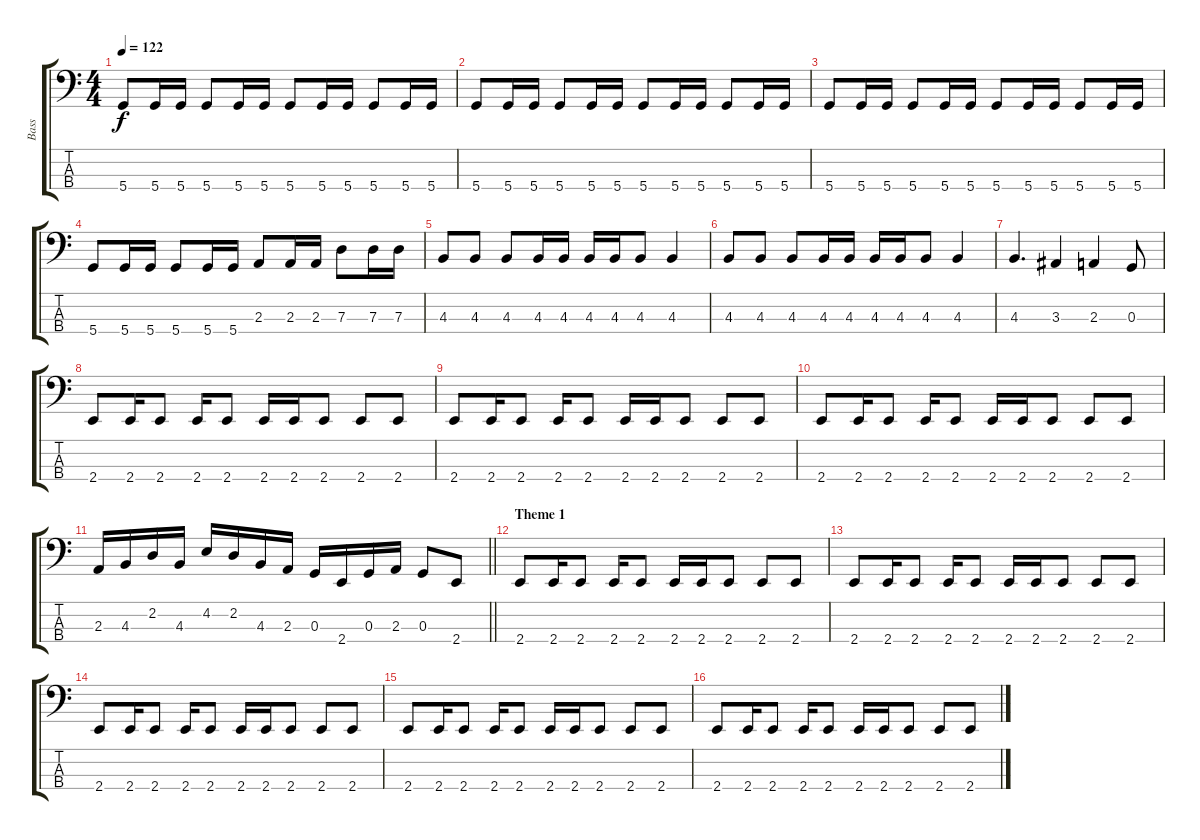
\track ("Bass" "Bass") {instrument electricbassfinger}
\staff {score tabs}
\tuning (F2 C2 G1 D1) {hide}
\ts (4 4)
\tempo 122
\clef f4
\ks c
5.4.8{dy f} 5.4.16 5.4.16 5.4.8 5.4.16 5.4.16 5.4.8 5.4.16 5.4.16 5.4.8 5.4.16 5.4.16 |
5.4.8 5.4.16 5.4.16 5.4.8 5.4.16 5.4.16 5.4.8 5.4.16 5.4.16 5.4.8 5.4.16 5.4.16 |
5.4.8 5.4.16 5.4.16 5.4.8 5.4.16 5.4.16 5.4.8 5.4.16 5.4.16 5.4.8 5.4.16 5.4.16 |
5.4.8 5.4.16 5.4.16 5.4.8 5.4.16 5.4.16 2.3.8 2.3.16 2.3.16 7.3.8 7.3.16 7.3.16 |
4.3.8 4.3.8 4.3.8 4.3.16 4.3.16 4.3.16 4.3.16 4.3.8 4.3.4 |
4.3.8 4.3.8 4.3.8 4.3.16 4.3.16 4.3.16 4.3.16 4.3.8 4.3.4 |
4.3.4{d} 3.3.4 2.3.4 0.3.8 |
2.4.8 2.4.16 2.4.8 2.4.16 2.4.8 2.4.16 2.4.16 2.4.8 2.4.8 2.4.8 |
2.4.8 2.4.16 2.4.8 2.4.16 2.4.8 2.4.16 2.4.16 2.4.8 2.4.8 2.4.8 |
2.4.8 2.4.16 2.4.8 2.4.16 2.4.8 2.4.16 2.4.16 2.4.8 2.4.8 2.4.8 |
\barLineRight lightlight
2.3.16 4.3.16 2.2.16 4.3.16 4.2.16 2.2.16 4.3.16 2.3.16 0.3.16 2.4.16 0.3.16 2.3.16 0.3.8 2.4.8 |
\section ("" "Theme 1")
2.4.8 2.4.16 2.4.8 2.4.16 2.4.8 2.4.16 2.4.16 2.4.8 2.4.8 2.4.8 |
2.4.8 2.4.16 2.4.8 2.4.16 2.4.8 2.4.16 2.4.16 2.4.8 2.4.8 2.4.8 |
2.4.8 2.4.16 2.4.8 2.4.16 2.4.8 2.4.16 2.4.16 2.4.8 2.4.8 2.4.8 |
2.4.8 2.4.16 2.4.8 2.4.16 2.4.8 2.4.16 2.4.16 2.4.8 2.4.8 2.4.8 |
2.4.8 2.4.16 2.4.8 2.4.16 2.4.8 2.4.16 2.4.16 2.4.8 2.4.8 2.4.8
